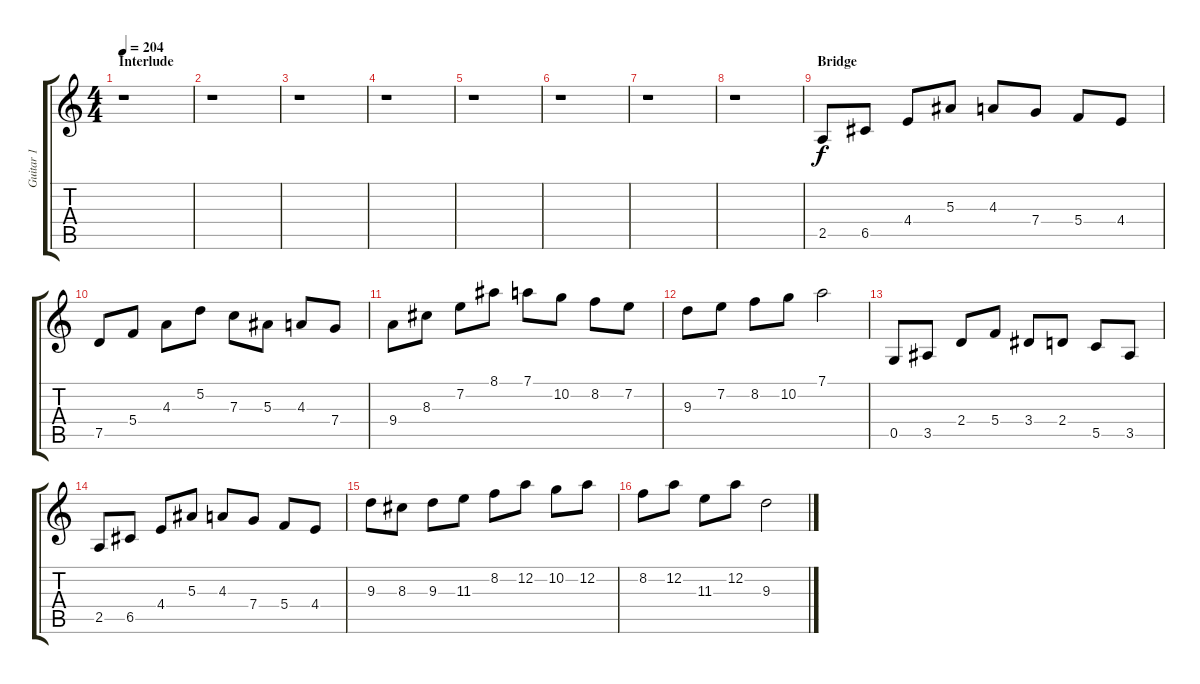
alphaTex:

\track ("Guitar 1" "Guitar 1") {instrument distortionguitar}
\staff {score tabs}
\tuning (D4 A3 F3 C3 G2 D2) {hide}
\ts (4 4)
\section ("" "Interlude")
\tempo 204
\clef g2
\ks c
r.1{dy f} |
r.1 |
r.1 |
r.1 |
r.1 |
r.1 |
r.1 |
r.1 |
\section ("" "Bridge")
2.5.8 6.5.8 4.4.8 5.3.8 4.3.8 7.4.8 5.4.8 4.4.8 |
7.5.8 5.4.8 4.3.8 5.2.8 7.3.8 5.3.8 4.3.8 7.4.8 |
9.4.8 8.3.8 7.2.8 8.1.8 7.1.8 10.2.8 8.2.8 7.2.8 |
9.3.8 7.2.8 8.2.8 10.2.8 7.1.2 |
0.5.8 3.5.8 2.4.8 5.4.8 3.4.8 2.4.8 5.5.8 3.5.8 |
2.5.8 6.5.8 4.4.8 5.3.8 4.3.8 7.4.8 5.4.8 4.4.8 |
9.3.8 8.3.8 9.3.8 11.3.8 8.2.8 12.2.8 10.2.8 12.2.8 |
8.2.8 12.2.8 11.3.8 12.2.8 9.3.2
